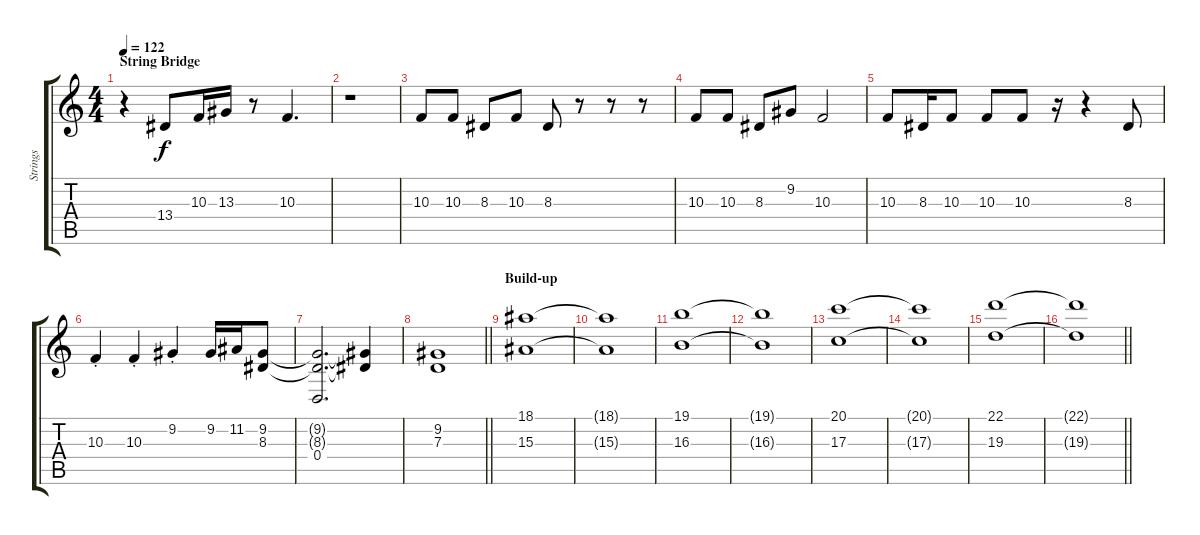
\track ("Strings" "Strings") {instrument tremolostrings}
\staff {score tabs}
\tuning (E4 B3 G3 D3 A2 E2) {hide}
\ts (4 4)
\section ("" "String Bridge")
\tempo 122
\clef g2
\ks c
r.4{dy ff} 13.4.8{dy f} 10.3.16 13.3.16 r.8 10.3.4{d} |
r.1 |
10.3.8 10.3.8 8.3.8 10.3.8 8.3.8 r.8 r.8 r.8 |
10.3.8 10.3.8 8.3.8 9.2.8 10.3.2 |
10.3.8 8.3.16 10.3.8 10.3.8 10.3.8 r.16 r.4 8.3.8 |
10.3{st}.4 10.3{st}.4 9.2{st}.4 9.2.16 11.2.16 (9.2 8.3).8{volume 7} |
(9.2{t} 8.3{t} 0.4).2{d} (9.2{t} 8.3{t}).4 |
\barLineRight lightlight
(9.2 7.3).1{volume 16} |
\section ("" "Build-up")
(18.1 15.3).1 |
(18.1{t} 15.3{t}).1 |
(19.1 16.3).1 |
(19.1{t} 16.3{t}).1 |
(20.1 17.3).1 |
(20.1{t} 17.3{t}).1 |
(22.1 19.3).1 |
\barLineRight lightlight
(22.1{t} 19.3{t}).1
